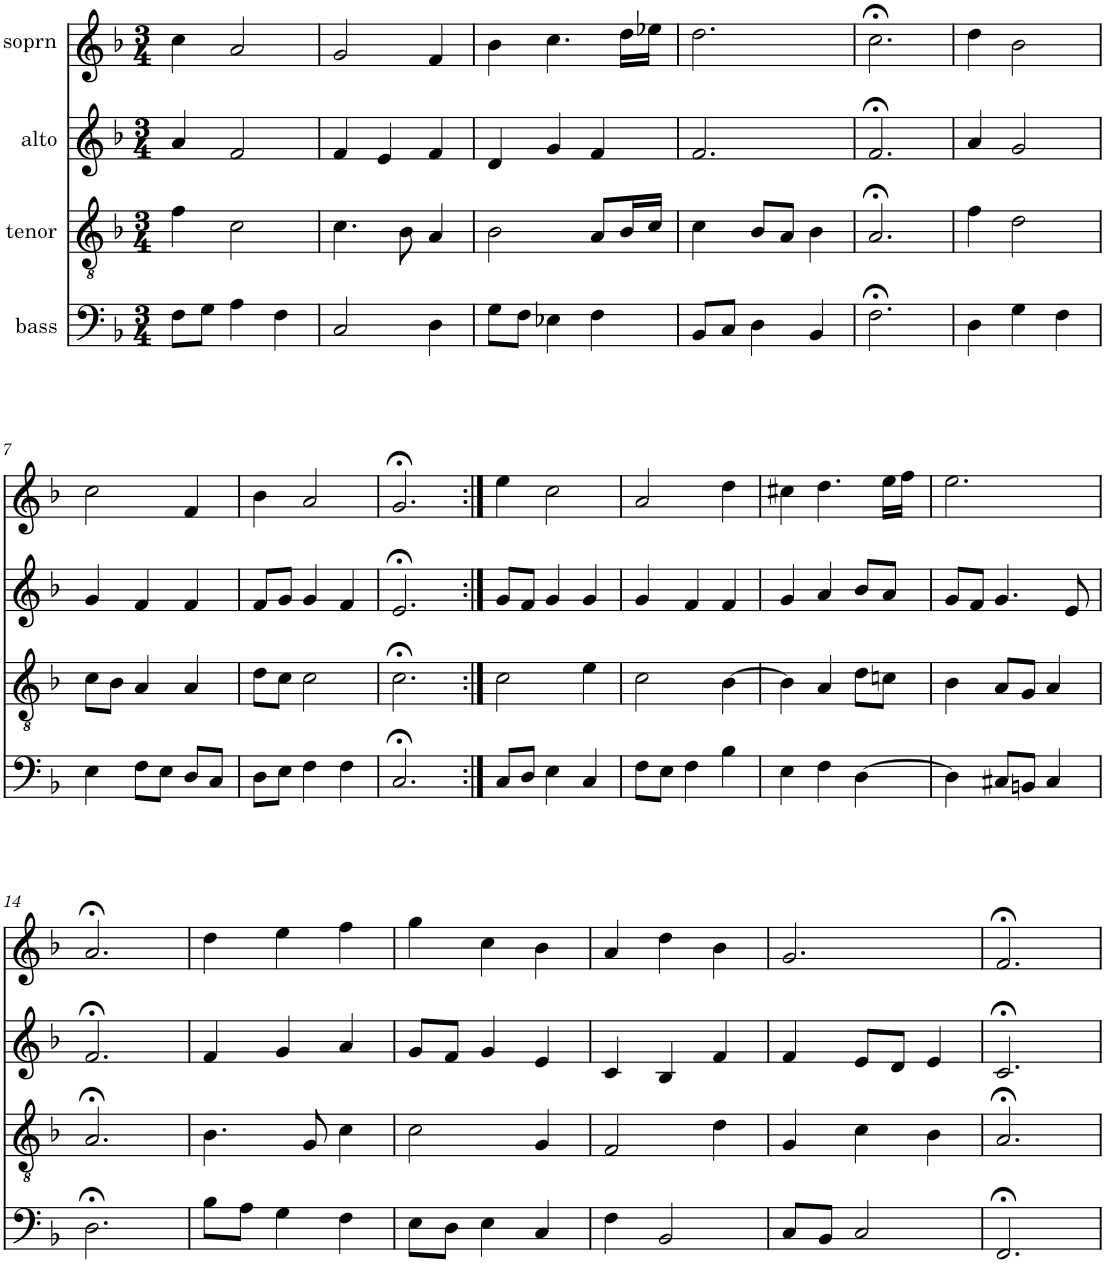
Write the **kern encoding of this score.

**kern	**kern	**kern	**kern
*part4	*part3	*part2	*part1
*staff4	*staff3	*staff2	*staff1
*I"bass	*I"tenor	*I"alto	*I"soprn
*clefF4	*clefGv2	*clefG2	*clefG2
*k[b-]	*k[b-]	*k[b-]	*k[b-]
*F:	*F:	*F:	*F:
*M3/4	*M3/4	*M3/4	*M3/4
=1	=1	=1	=1
8F\L	4f\	4a/	4cc\
8G\J	.	.	.
4A\	2c\	2f/	2a/
4F\	.	.	.
=2	=2	=2	=2
2C/	4.c\	4f/	2g/
.	.	4e/	.
.	8B-\	.	.
4D\	4A/	4f/	4f/
=3	=3	=3	=3
8G\L	2B-\	4d/	4b-\
8F\J	.	.	.
4E-X\	.	4g/	4.cc\
4F\	8A/L	4f/	.
.	16B-/L	.	16dd\LL
.	16c/JJ	.	16ee-X\JJ
=4	=4	=4	=4
8BB-/L	4c\	2.f/	2.dd\
8C/J	.	.	.
4D\	8B-/L	.	.
.	8A/J	.	.
4BB-/	4B-\	.	.
=5	=5	=5	=5
2.F;<\	2.A;</	2.f;</	2.cc;<\
=6	=6	=6	=6
4D\	4f\	4a/	4dd\
4G\	2d\	2g/	2b-\
4F\	.	.	.
!!LO:LB:g=z
=7	=7	=7	=7
4E\	8c\L	4g/	2cc\
.	8B-\J	.	.
8F\L	4A/	4f/	.
8E\J	.	.	.
8D/L	4A/	4f/	4f/
8C/J	.	.	.
=8	=8	=8	=8
8D\L	8d\L	8f/L	4b-\
8E\J	8c\J	8g/J	.
4F\	2c\	4g/	2a/
4F\	.	4f/	.
=9	=9	=9	=9
2.C;</	2.c;<\	2.e;</	2.g;</
=10:|!	=10:|!	=10:|!	=10:|!
8C/L	2c\	8g/L	4ee\
8D/J	.	8f/J	.
4E\	.	4g/	2cc\
4C/	4e\	4g/	.
=11	=11	=11	=11
8F\L	2c\	4g/	2a/
8E\J	.	.	.
4F\	.	4f/	.
4B-\	[4B-\	4f/	4dd\
=12	=12	=12	=12
4E\	4B-\]	4g/	4cc#X\
4F\	4A/	4a/	4.dd\
[4D\	8d\L	8b-/L	.
.	8cn\J	8a/J	16ee\LL
.	.	.	16ff\JJ
=13	=13	=13	=13
4D\]	4B-\	8g/L	2.ee\
.	.	8f/J	.
8C#X/L	8A/L	4.g/	.
8BBn/J	8G/J	.	.
4C#/	4A/	.	.
.	.	8e/	.
!!LO:LB:g=z
=14	=14	=14	=14
2.D;<\	2.A;</	2.f;</	2.a;</
=15	=15	=15	=15
8B-\L	4.B-\	4f/	4dd\
8A\J	.	.	.
4G\	.	4g/	4ee\
.	8G/	.	.
4F\	4c\	4a/	4ff\
=16	=16	=16	=16
8E\L	2c\	8g/L	4gg\
8D\J	.	8f/J	.
4E\	.	4g/	4cc\
4C/	4G/	4e/	4b-\
=17	=17	=17	=17
4F\	2F/	4c/	4a/
2BB-/	.	4B-/	4dd\
.	4d\	4f/	4b-\
=18	=18	=18	=18
8C/L	4G/	4f/	2.g/
8BB-/J	.	.	.
2C/	4c\	8e/L	.
.	.	8d/J	.
.	4B-\	4e/	.
=19	=19	=19	=19
2.FF;</	2.A;</	2.c;</	2.f;</
=	=	=	=
*-	*-	*-	*-
